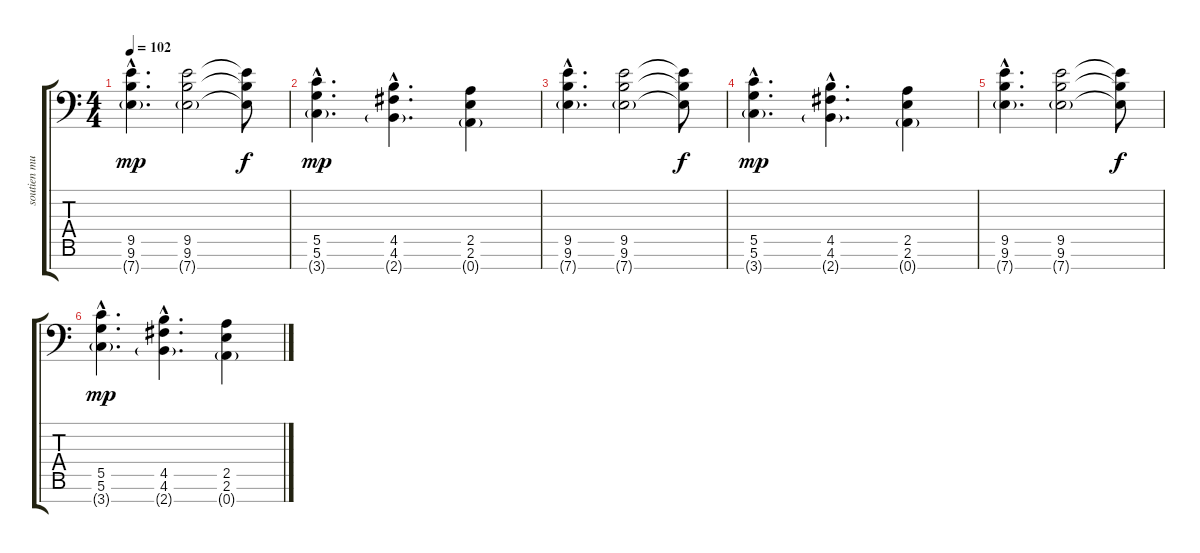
\track ("soutien munky au pont" "soutien mu") {instrument distortionguitar}
\staff {score tabs}
\tuning (D4 A3 F3 C3 G2 D2 A1) {hide}
\ts (4 4)
\tempo 102
\clef f4
\ks c
(9.5{hac} 9.6{hac} 7.7{g hac}).4{d dy mp} (9.5 9.6 7.7{g}).2 (9.5{t} 9.6{t} 7.7{t}).8{dy f} |
(5.5{hac} 5.6{hac} 3.7{g hac}).4{d dy mp} (4.5{hac} 4.6{hac} 2.7{g hac}).4{d} (2.5 2.6 0.7{g}).4 |
(9.5{hac} 9.6{hac} 7.7{g hac}).4{d} (9.5 9.6 7.7{g}).2 (9.5{t} 9.6{t} 7.7{t}).8{dy f} |
(5.5{hac} 5.6{hac} 3.7{g hac}).4{d dy mp} (4.5{hac} 4.6{hac} 2.7{g hac}).4{d} (2.5 2.6 0.7{g}).4 |
(9.5{hac} 9.6{hac} 7.7{g hac}).4{d} (9.5 9.6 7.7{g}).2 (9.5{t} 9.6{t} 7.7{t}).8{dy f} |
(5.5{hac} 5.6{hac} 3.7{g hac}).4{d dy mp} (4.5{hac} 4.6{hac} 2.7{g hac}).4{d} (2.5 2.6 0.7{g}).4
